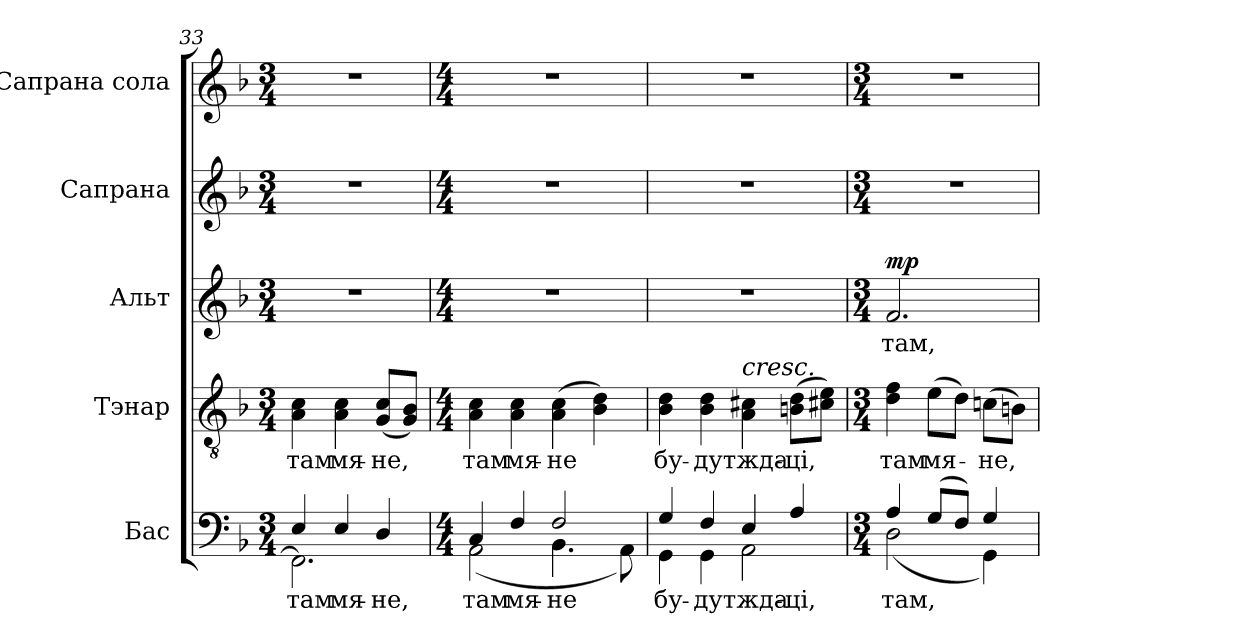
**kern	**text	**kern	**text	**kern	**text	**dynam	**kern	**kern
*part5	*part5	*part4	*part4	*part3	*part3	*part3	*part2	*part1
*staff5	*staff5	*staff4	*staff4	*staff3	*staff3	*staff3	*staff2	*staff1
*I"Бас	*	*I"Тэнар	*	*I"Альт	*	*	*I"Сапрана	*I"Сапрана сола
*clefF4	*	*clefGv2	*	*clefG2	*	*	*clefG2	*clefG2
*	*	*ITrd7c12	*	*	*	*	*	*
*k[b-]	*	*k[b-]	*	*k[b-]	*	*	*k[b-]	*k[b-]
*F:	*	*F:	*	*F:	*	*	*F:	*F:
*M3/4	*	*M3/4	*	*M3/4	*	*	*M3/4	*M3/4
=33	=33	=33	=33	=33	=33	=33	=33	=33
!	!LO:LY:a:color=#000000	!	!	!	!	!	!	!
*^	*	*	*	*	*	*	*	*
!	!	!	!	!LO:LY:b:color=#000000	!LO:N:vis=1	!	!	!LO:N:vis=1	!LO:N:vis=1
4Ei/	2.FFi\]	там	4AAi\ 4Ci	там	2.r	.	.	2.r	2.r
!	!	!LO:LY:a:color=#000000	!	!	!	!	!	!	!
!	!	!	!	!LO:LY:b:color=#000000	!	!	!	!	!
4Ei/	.	мя-	4AAi\ 4Ci	мя-	.	.	.	.	.
!	!	!LO:LY:a:color=#000000	!	!	!	!	!	!	!
!	!	!	!	!LO:LY:b:color=#000000	!	!	!	!	!
4Di/	.	-не,	(8GGi/ 8CiL	-не,	.	.	.	.	.
.	.	.	8GGi/ 8BB-iJ)	.	.	.	.	.	.
!!LO:PB:g=z
=34	=34	=34	=34	=34	=34	=34	=34	=34	=34
*M4/4	*	*	*M4/4	*	*M4/4	*	*	*M4/4	*M4/4
!	!	!LO:LY:a:color=#000000	!	!	!	!	!	!	!
!	!	!LO:LY:b:color=#000000	!	!	!	!	!	!	!
!	!	!	!	!LO:LY:b:color=#000000	!	!	!	!	!
4Ci/	(2AAi\	там	4AAi\ 4Ci	там	1r	.	.	1r	1r
!	!	!LO:LY:a:color=#000000	!	!	!	!	!	!	!
!	!	!	!	!LO:LY:b:color=#000000	!	!	!	!	!
4Fi/	.	мя-	4AAi\ 4Ci	мя-	.	.	.	.	.
!	!	!LO:LY:a:color=#000000	!	!	!	!	!	!	!
!	!	!	!	!LO:LY:b:color=#000000	!	!	!	!	!
2Fi/	4.BB-i\	-не	(4AAi\ 4Ci	-не	.	.	.	.	.
.	.	.	4BB-i\ 4Di)	.	.	.	.	.	.
.	8AAi\)	.	.	.	.	.	.	.	.
=35	=35	=35	=35	=35	=35	=35	=35	=35	=35
!	!	!LO:LY:b:color=#000000	!	!	!	!	!	!	!
!	!	!	!	!LO:LY:b:color=#000000	!	!	!	!	!
4Gi/	4GGi\	бу-	4BB-i\ 4Di	бу-	1r	.	.	1r	1r
!	!	!LO:LY:b:color=#000000	!	!	!	!	!	!	!
!	!	!	!	!LO:LY:b:color=#000000	!	!	!	!	!
4Fi/	4GGi\	-дут	4BB-i\ 4Di	-дут	.	.	.	.	.
!	!	!LO:LY:b:color=#000000	!	!	!	!	!	!	!
!	!	!	!LO:TX:a:i:t=cresc.	!	!	!	!	!	!
!	!	!	!	!LO:LY:b:color=#000000	!	!	!	!	!
4Ei/	2AAi\	жда-	4AAi\ 4C#Xi	жда-	.	.	.	.	.
!	!	!LO:LY:b:color=#000000	!	!	!	!	!	!	!
!	!	!	!	!LO:LY:b:color=#000000	!	!	!	!	!
4Ai/	.	-ці,	(8BBni\ 8DiL	-ці,	.	.	.	.	.
.	.	.	8C#Xi\ 8EiJ)	.	.	.	.	.	.
=36	=36	=36	=36	=36	=36	=36	=36	=36	=36
*M3/4	*	*	*M3/4	*	*M3/4	*	*	*M3/4	*M3/4
!	!	!LO:LY:b:color=#000000	!	!	!	!	!	!	!
!	!	!	!	!LO:LY:b:color=#000000	!	!	!	!	!
!	!	!	!	!	!	!LO:LY:b:color=#000000	!	!LO:N:vis=1	!LO:N:vis=1
4Ai/	(2Di\	там,	4Di\ 4Fi	там	2.fi/	там,	mp	2.r	2.r
!	!	!	!	!LO:LY:b:color=#000000	!	!	!	!	!
(8Gi/L	.	.	(8Ei\L	мя-	.	.	.	.	.
8Fi/J)	.	.	8Di\J)	.	.	.	.	.	.
!	!	!	!	!LO:LY:b:color=#000000	!	!	!	!	!
4Gi/	4GGi\)	.	(8Cni\L	не,	.	.	.	.	.
.	.	.	8BBni\J)	.	.	.	.	.	.
*v	*v	*	*	*	*	*	*	*	*
=	=	=	=	=	=	=	=	=
*-	*-	*-	*-	*-	*-	*-	*-	*-
